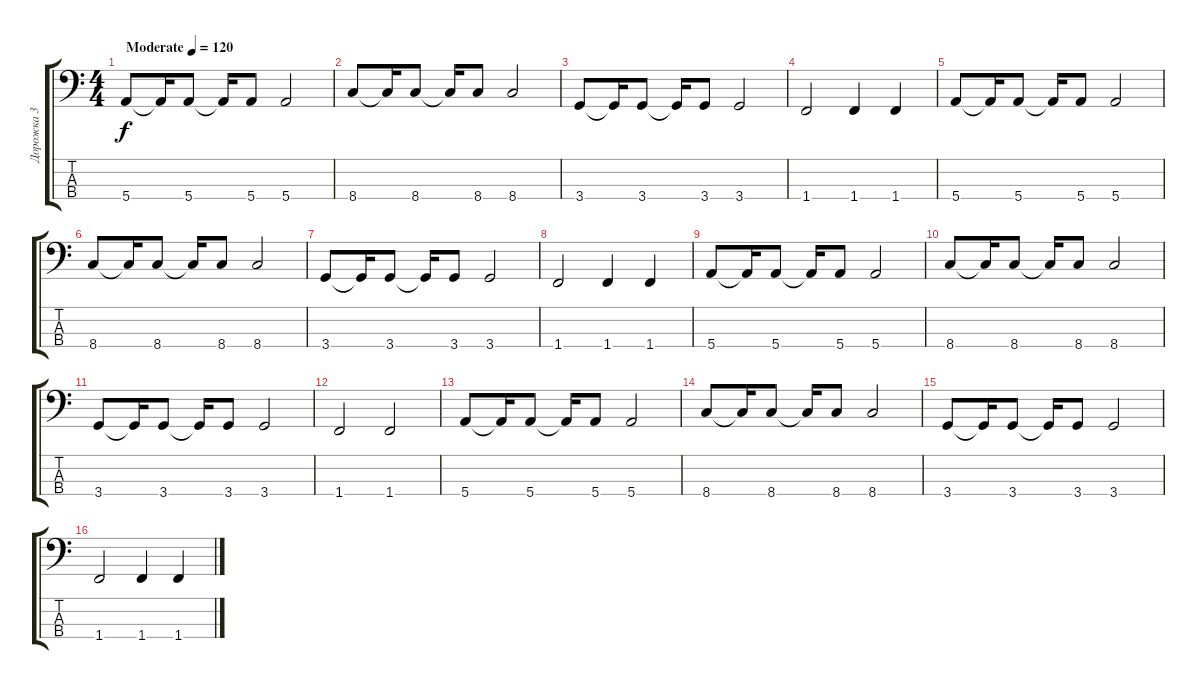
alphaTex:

\track ("Дорожка 3" "Дорожка 3") {instrument electricbassfinger}
\staff {score tabs}
\tuning (G2 D2 A1 E1) {hide}
\ts (4 4)
\tempo (120 "Moderate")
\clef f4
\ks c
5.4.8{dy f instrument electricbassfinger} 5.4{t}.16 5.4.8 5.4{t}.16 5.4.8 5.4.2 |
8.4.8 8.4{t}.16 8.4.8 8.4{t}.16 8.4.8 8.4.2 |
3.4.8 3.4{t}.16 3.4.8 3.4{t}.16 3.4.8 3.4.2 |
1.4.2 1.4.4 1.4.4 |
5.4.8 5.4{t}.16 5.4.8 5.4{t}.16 5.4.8 5.4.2 |
8.4.8 8.4{t}.16 8.4.8 8.4{t}.16 8.4.8 8.4.2 |
3.4.8 3.4{t}.16 3.4.8 3.4{t}.16 3.4.8 3.4.2 |
1.4.2 1.4.4 1.4.4 |
5.4.8 5.4{t}.16 5.4.8 5.4{t}.16 5.4.8 5.4.2 |
8.4.8 8.4{t}.16 8.4.8 8.4{t}.16 8.4.8 8.4.2 |
3.4.8 3.4{t}.16 3.4.8 3.4{t}.16 3.4.8 3.4.2 |
1.4.2 1.4.2 |
5.4.8 5.4{t}.16 5.4.8 5.4{t}.16 5.4.8 5.4.2 |
8.4.8 8.4{t}.16 8.4.8 8.4{t}.16 8.4.8 8.4.2 |
3.4.8 3.4{t}.16 3.4.8 3.4{t}.16 3.4.8 3.4.2 |
1.4.2 1.4.4 1.4.4
